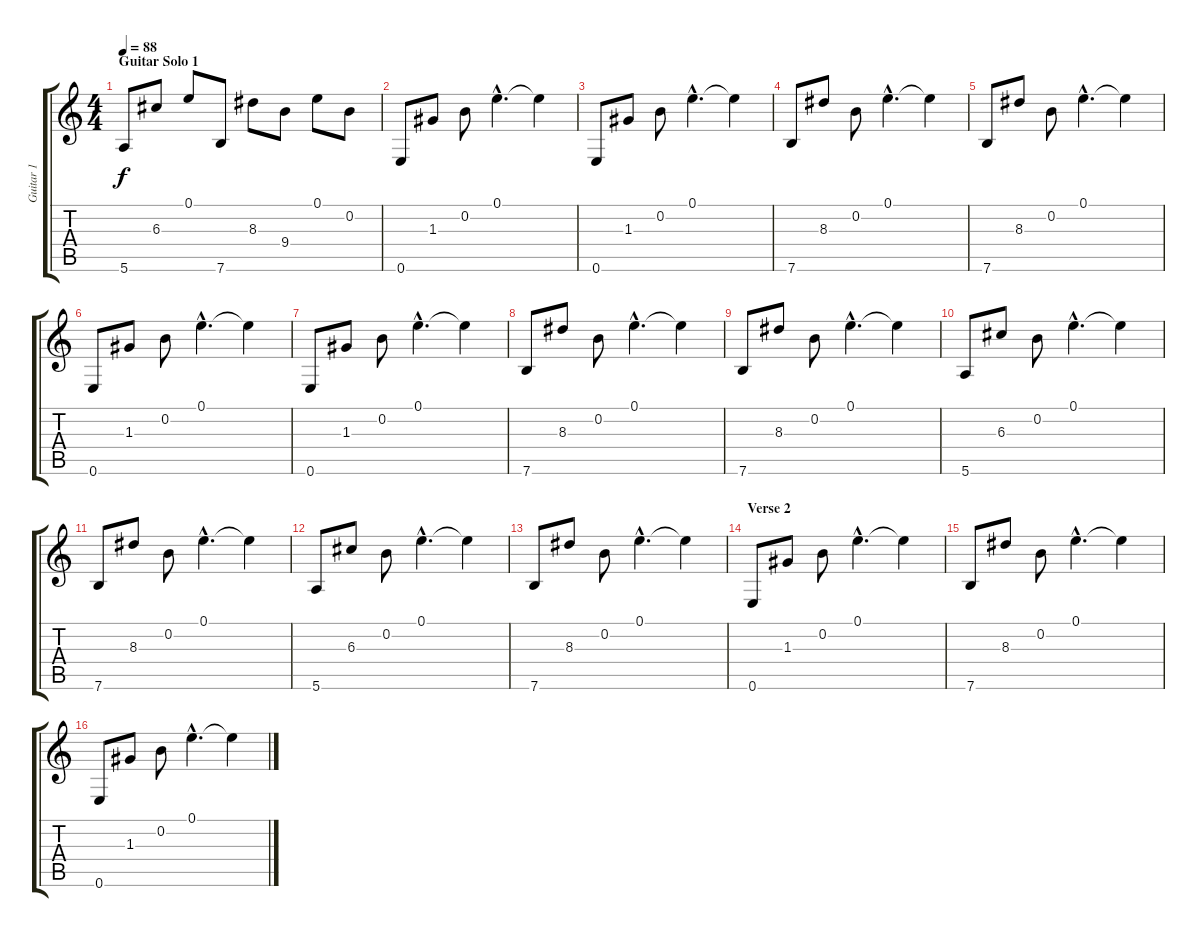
\track ("Guitar 1" "Guitar 1") {instrument electricguitarjazz}
\staff {score tabs}
\tuning (E4 B3 G3 D3 A2 E2) {hide}
\ts (4 4)
\section ("" "Guitar Solo 1")
\tempo 88
\clef g2
\ks c
5.6.8{dy f} 6.3.8 0.1.8 7.6.8 8.3.8 9.4.8 0.1.8 0.2.8 |
0.6.8 1.3.8 0.2.8 0.1{hac}.4{d} 0.1{t}.4 |
0.6.8 1.3.8 0.2.8 0.1{hac}.4{d} 0.1{t}.4 |
7.6.8 8.3.8 0.2.8 0.1{hac}.4{d} 0.1{t}.4 |
7.6.8 8.3.8 0.2.8 0.1{hac}.4{d} 0.1{t}.4 |
0.6.8 1.3.8 0.2.8 0.1{hac}.4{d} 0.1{t}.4 |
0.6.8 1.3.8 0.2.8 0.1{hac}.4{d} 0.1{t}.4 |
7.6.8 8.3.8 0.2.8 0.1{hac}.4{d} 0.1{t}.4 |
7.6.8 8.3.8 0.2.8 0.1{hac}.4{d} 0.1{t}.4 |
5.6.8 6.3.8 0.2.8 0.1{hac}.4{d} 0.1{t}.4 |
7.6.8 8.3.8 0.2.8 0.1{hac}.4{d} 0.1{t}.4 |
5.6.8 6.3.8 0.2.8 0.1{hac}.4{d} 0.1{t}.4 |
7.6.8 8.3.8 0.2.8 0.1{hac}.4{d} 0.1{t}.4 |
\section ("" "Verse 2")
0.6.8 1.3.8 0.2.8 0.1{hac}.4{d} 0.1{t}.4 |
7.6.8 8.3.8 0.2.8 0.1{hac}.4{d} 0.1{t}.4 |
0.6.8 1.3.8 0.2.8 0.1{hac}.4{d} 0.1{t}.4
